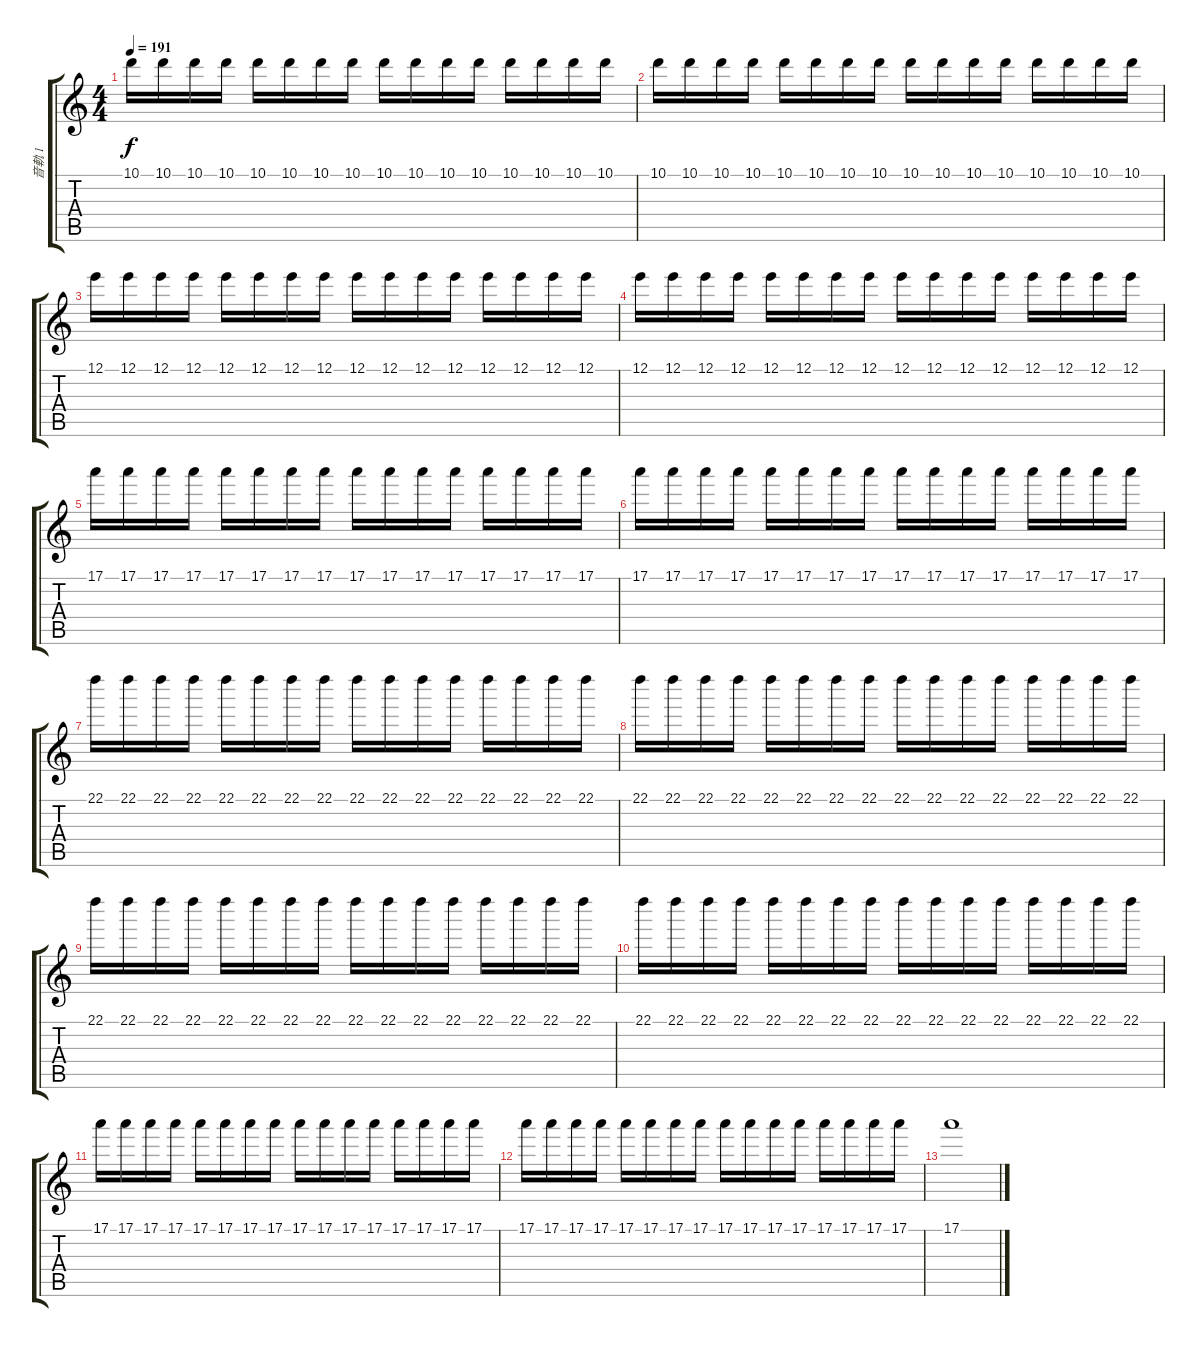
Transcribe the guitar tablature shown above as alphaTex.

\track ("音軌 1" "音軌 1") {instrument electricguitarjazz}
\staff {score tabs}
\tuning (E4 B3 G3 D3 A2 E2) {hide}
\ts (4 4)
\tempo 191
\clef g2
\ks c
10.1.16{dy f} 10.1.16 10.1.16 10.1.16 10.1.16 10.1.16 10.1.16 10.1.16 10.1.16 10.1.16 10.1.16 10.1.16 10.1.16 10.1.16 10.1.16 10.1.16 |
10.1.16 10.1.16 10.1.16 10.1.16 10.1.16 10.1.16 10.1.16 10.1.16 10.1.16 10.1.16 10.1.16 10.1.16 10.1.16 10.1.16 10.1.16 10.1.16 |
12.1.16 12.1.16 12.1.16 12.1.16 12.1.16 12.1.16 12.1.16 12.1.16 12.1.16 12.1.16 12.1.16 12.1.16 12.1.16 12.1.16 12.1.16 12.1.16 |
12.1.16 12.1.16 12.1.16 12.1.16 12.1.16 12.1.16 12.1.16 12.1.16 12.1.16 12.1.16 12.1.16 12.1.16 12.1.16 12.1.16 12.1.16 12.1.16 |
17.1.16 17.1.16 17.1.16 17.1.16 17.1.16 17.1.16 17.1.16 17.1.16 17.1.16 17.1.16 17.1.16 17.1.16 17.1.16 17.1.16 17.1.16 17.1.16 |
17.1.16 17.1.16 17.1.16 17.1.16 17.1.16 17.1.16 17.1.16 17.1.16 17.1.16 17.1.16 17.1.16 17.1.16 17.1.16 17.1.16 17.1.16 17.1.16 |
22.1.16 22.1.16 22.1.16 22.1.16 22.1.16 22.1.16 22.1.16 22.1.16 22.1.16 22.1.16 22.1.16 22.1.16 22.1.16 22.1.16 22.1.16 22.1.16 |
22.1.16 22.1.16 22.1.16 22.1.16 22.1.16 22.1.16 22.1.16 22.1.16 22.1.16 22.1.16 22.1.16 22.1.16 22.1.16 22.1.16 22.1.16 22.1.16 |
22.1.16 22.1.16 22.1.16 22.1.16 22.1.16 22.1.16 22.1.16 22.1.16 22.1.16 22.1.16 22.1.16 22.1.16 22.1.16 22.1.16 22.1.16 22.1.16 |
22.1.16 22.1.16 22.1.16 22.1.16 22.1.16 22.1.16 22.1.16 22.1.16 22.1.16 22.1.16 22.1.16 22.1.16 22.1.16 22.1.16 22.1.16 22.1.16 |
17.1.16 17.1.16 17.1.16 17.1.16 17.1.16 17.1.16 17.1.16 17.1.16 17.1.16 17.1.16 17.1.16 17.1.16 17.1.16 17.1.16 17.1.16 17.1.16 |
17.1.16 17.1.16 17.1.16 17.1.16 17.1.16 17.1.16 17.1.16 17.1.16 17.1.16 17.1.16 17.1.16 17.1.16 17.1.16 17.1.16 17.1.16 17.1.16 |
17.1.1
